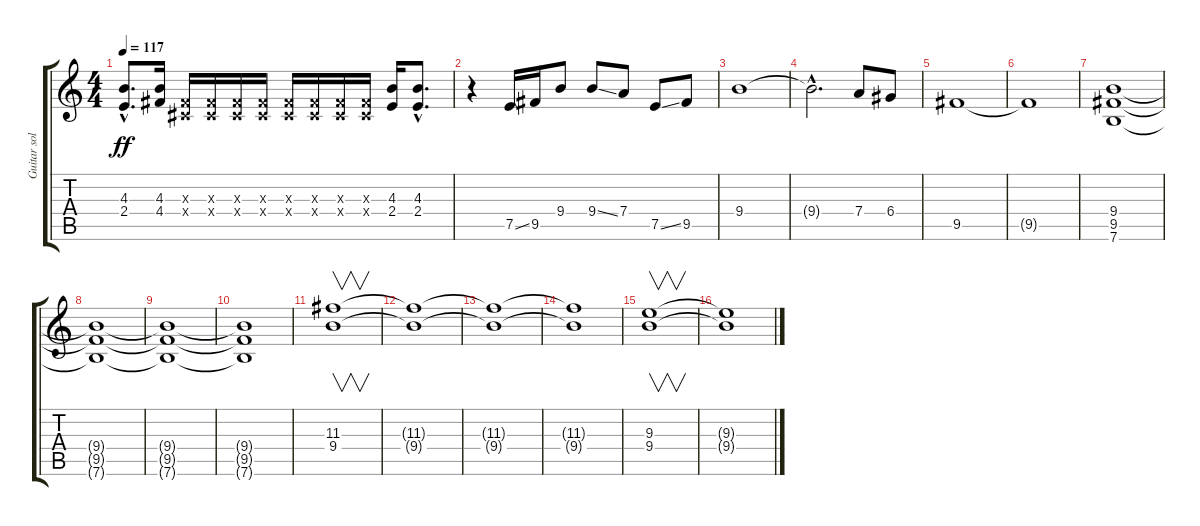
\track ("Guitar solo" "Guitar sol") {instrument distortionguitar}
\staff {score tabs}
\tuning (E4 B3 G3 D3 A2 E2) {hide}
\ts (4 4)
\tempo 117
\clef g2
\ks c
(4.3{hac t} 2.4{hac t}).8{d dy ff} (4.3 4.4).16 (-1.3{x} -1.4{x}).16 (-1.3{x} -1.4{x}).16 (-1.3{x} -1.4{x}).16 (-1.3{x} -1.4{x}).16 (-1.3{x} -1.4{x}).16 (-1.3{x} -1.4{x}).16 (-1.3{x} -1.4{x}).16 (-1.3{x} -1.4{x}).16 (4.3 2.4).16 (4.3{hac} 2.4{hac}).8{d} |
r.4 7.5{ss}.16 9.5.16 9.4.8 9.4{ss}.8 7.4.8 7.5{ss}.8 9.5.8 |
9.4.1 |
9.4{hac t}.2{d} 7.4.8 6.4.8 |
9.5.1 |
9.5{t}.1 |
(9.4 9.5 7.6).1 |
(9.4{t} 9.5{t} 7.6{t}).1 |
(9.4{t} 9.5{t} 7.6{t}).1 |
(9.4{t} 9.5{t} 7.6{t}).1 |
(11.3 9.4).1{v} |
(11.3{t} 9.4{t}).1 |
(11.3{t} 9.4{t}).1 |
(11.3{t} 9.4{t}).1 |
(9.3 9.4).1{v} |
(9.3{t} 9.4{t}).1
